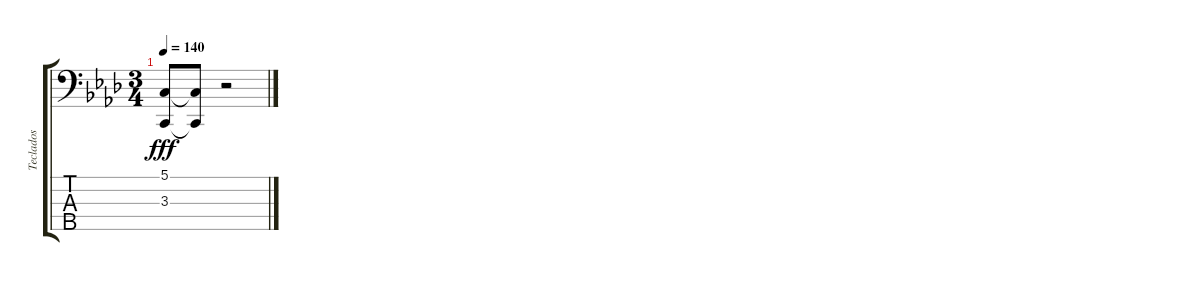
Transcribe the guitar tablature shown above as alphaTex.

\track ("Teclados" "Teclados") {instrument stringensemble1}
\staff {score tabs}
\tuning (G2 D2 A1 E1 B0) {hide}
\ts (3 4)
\tempo 140
\clef f4
\ks fminor
(5.1{t} 3.3{t}).8{dy fff} (5.1{t} 3.3{t}).8{volume 4} r.2
